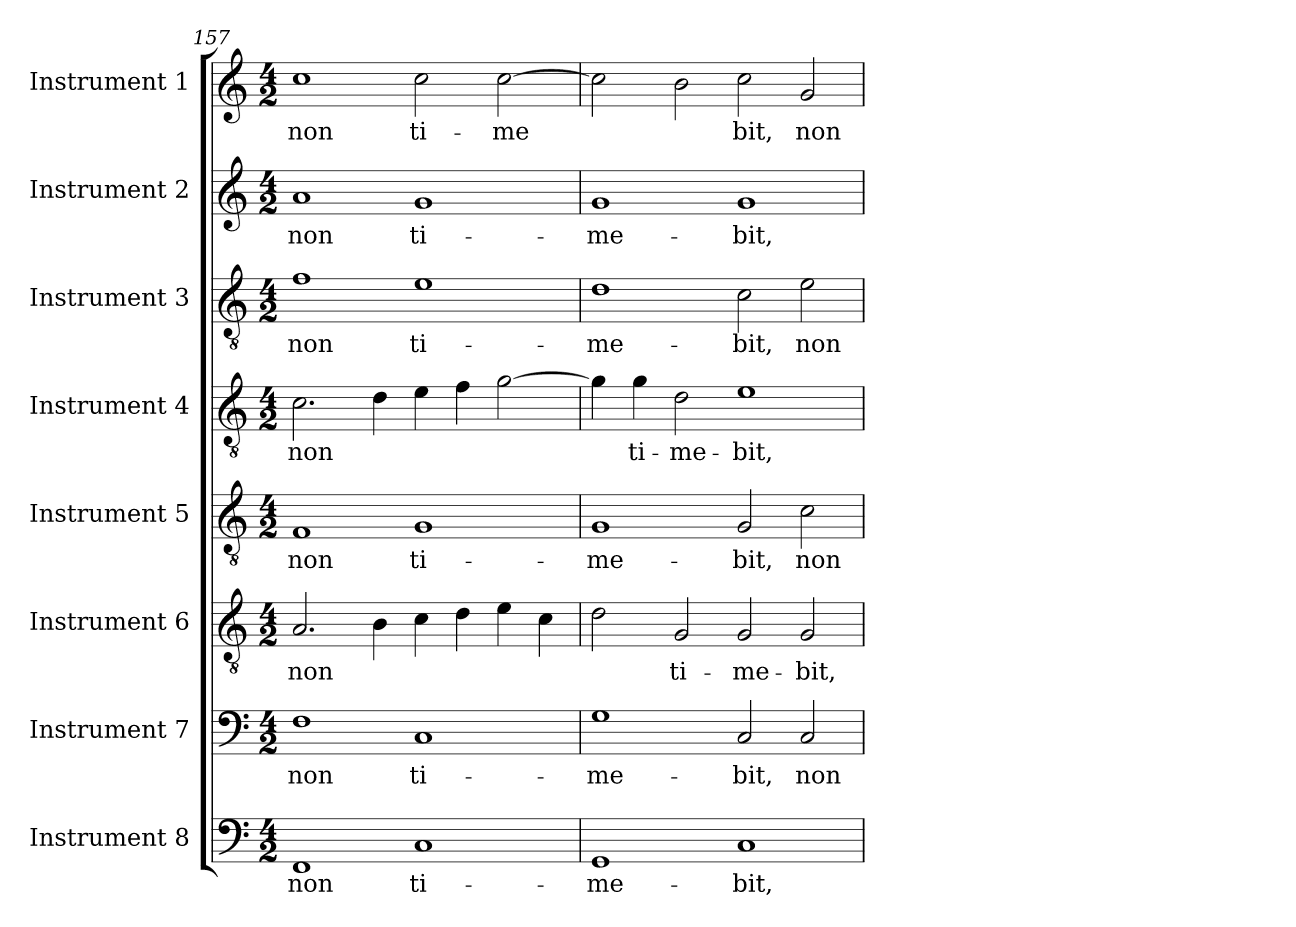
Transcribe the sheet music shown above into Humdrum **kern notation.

**kern	**text	**kern	**text	**kern	**text	**kern	**text	**kern	**text	**kern	**text	**kern	**text	**kern	**text
*part8	*part8	*part7	*part7	*part6	*part6	*part5	*part5	*part4	*part4	*part3	*part3	*part2	*part2	*part1	*part1
*staff8	*staff8	*staff7	*staff7	*staff6	*staff6	*staff5	*staff5	*staff4	*staff4	*staff3	*staff3	*staff2	*staff2	*staff1	*staff1
*I"Instrument 8	*	*I"Instrument 7	*	*I"Instrument 6	*	*I"Instrument 5	*	*I"Instrument 4	*	*I"Instrument 3	*	*I"Instrument 2	*	*I"Instrument 1	*
*clefF4	*	*clefF4	*	*clefGv2	*	*clefGv2	*	*clefGv2	*	*clefGv2	*	*clefG2	*	*clefG2	*
*k[]	*	*k[]	*	*k[]	*	*k[]	*	*k[]	*	*k[]	*	*k[]	*	*k[]	*
*C:	*	*C:	*	*C:	*	*C:	*	*C:	*	*C:	*	*C:	*	*C:	*
*M4/2	*	*M4/2	*	*M4/2	*	*M4/2	*	*M4/2	*	*M4/2	*	*M4/2	*	*M4/2	*
=157	=157	=157	=157	=157	=157	=157	=157	=157	=157	=157	=157	=157	=157	=157	=157
!	!LO:LY:b:cj	!	!LO:LY:b:cj	!	!LO:LY:b:cj	!	!LO:LY:b:cj	!	!LO:LY:b:cj	!	!LO:LY:b:cj	!	!LO:LY:b:cj	!	!LO:LY:b:cj
1FF	non	1F	non	2.A/	non	1F	non	2.c\	-non	1f	non	1a	non	1cc	non
!	!	!	!	!	!LO:LY:b:cj	!	!	!	!LO:LY:b:cj	!	!	!	!	!	!
.	.	.	.	4B\	.	.	.	4d\	.	.	.	.	.	.	.
!	!LO:LY:b:cj	!	!LO:LY:b:cj	!	!LO:LY:b:cj	!	!LO:LY:b:cj	!	!LO:LY:b:cj	!	!LO:LY:b:cj	!	!LO:LY:b:cj	!	!LO:LY:b:cj
1C	ti-	1C	ti-	4c\	.	1G	ti-	4e\	.	1e	ti-	1g	ti-	2cc\	ti-
!	!	!	!	!	!LO:LY:b:cj	!	!	!	!LO:LY:b:cj	!	!	!	!	!	!
.	.	.	.	4d\	.	.	.	4f\	.	.	.	.	.	.	.
!	!	!	!	!	!LO:LY:b:cj	!	!	!	!LO:LY:b:cj	!	!	!	!	!	!LO:LY:b:cj
.	.	.	.	4e\	.	.	.	[>2g\	.	.	.	.	.	[>2cc\	-me-
!	!	!	!	!	!LO:LY:b:cj	!	!	!	!	!	!	!	!	!	!
.	.	.	.	4c\	.	.	.	.	.	.	.	.	.	.	.
=158	=158	=158	=158	=158	=158	=158	=158	=158	=158	=158	=158	=158	=158	=158	=158
!	!LO:LY:b:cj	!	!LO:LY:b:cj	!	!LO:LY:b:cj	!	!LO:LY:b:cj	!	!LO:LY:b:cj	!	!LO:LY:b:cj	!	!LO:LY:b:cj	!	!LO:LY:b:cj
1GG	-me-	1G	-me-	2d\	.	1G	-me-	4g\]	.	1d	-me-	1g	-me-	2cc\]	--
!	!	!	!	!	!	!	!	!	!LO:LY:b:cj	!	!	!	!	!	!
.	.	.	.	.	.	.	.	4g\	ti-	.	.	.	.	.	.
!	!	!	!	!	!LO:LY:b:cj	!	!	!	!LO:LY:b:cj	!	!	!	!	!	!LO:LY:b:cj
.	.	.	.	2G/	ti-	.	.	2d\	-me-	.	.	.	.	2b\	--
!	!LO:LY:b:cj	!	!LO:LY:b:cj	!	!LO:LY:b:cj	!	!LO:LY:b:cj	!	!LO:LY:b:cj	!	!LO:LY:b:cj	!	!LO:LY:b:cj	!	!LO:LY:b:cj
1C	-bit,	2C/	-bit,	2G/	-me-	2G/	-bit,	1e	-bit,	2c\	-bit,	1g	-bit,	2cc\	-bit,
!	!	!	!LO:LY:b:cj	!	!LO:LY:b:cj	!	!LO:LY:b:cj	!	!	!	!LO:LY:b:cj	!	!	!	!LO:LY:b:cj
.	.	2C/	non	2G/	-bit,	2c\	non	.	.	2e\	non	.	.	2g/	non
=	=	=	=	=	=	=	=	=	=	=	=	=	=	=	=
*-	*-	*-	*-	*-	*-	*-	*-	*-	*-	*-	*-	*-	*-	*-	*-
